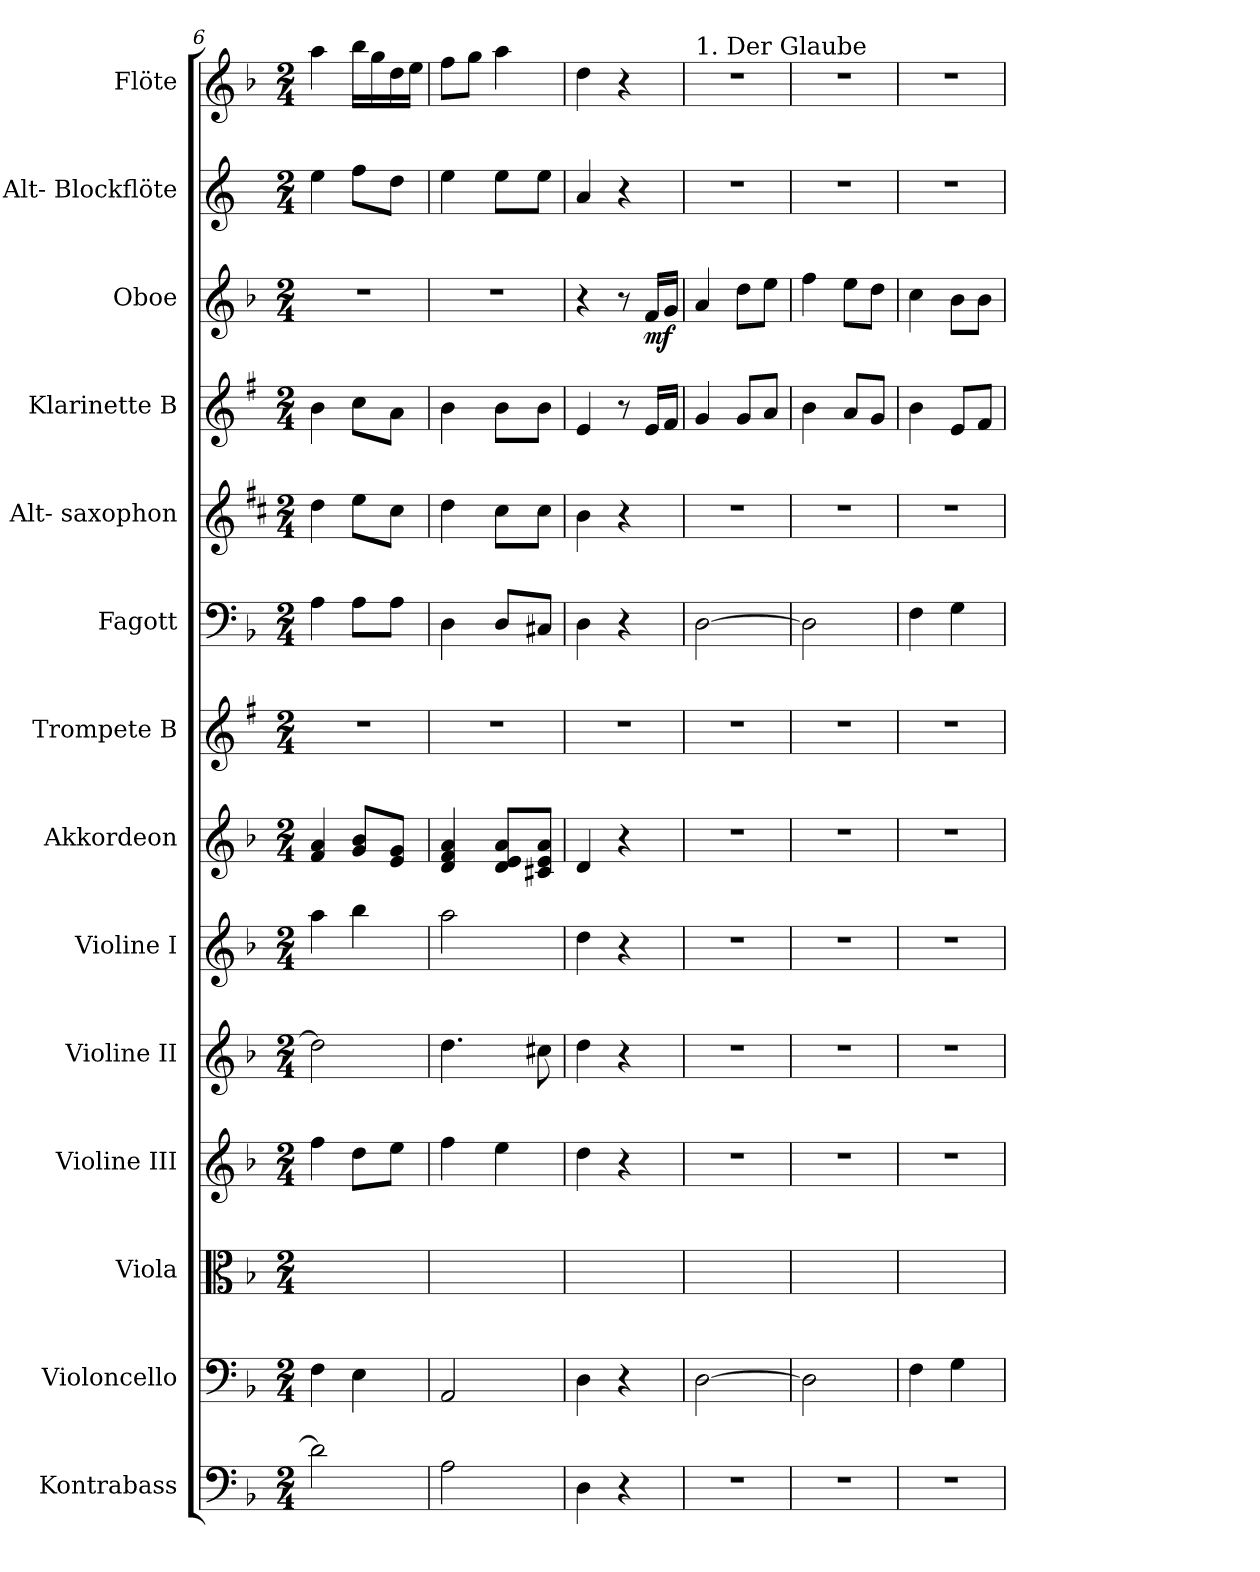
**kern	**kern	**kern	**kern	**kern	**kern	**kern	**kern	**kern	**kern	**kern	**kern	**dynam	**kern	**kern
*part14	*part13	*part12	*part11	*part10	*part9	*part8	*part7	*part6	*part5	*part4	*part3	*part3	*part2	*part1
*staff14	*staff13	*staff12	*staff11	*staff10	*staff9	*staff8	*staff7	*staff6	*staff5	*staff4	*staff3	*staff3	*staff2	*staff1
*I"Kontrabass	*I"Violoncello	*I"Viola	*I"Violine III	*I"Violine II	*I"Violine I	*I"Akkordeon	*I"Trompete B	*I"Fagott	*I"Alt- saxophon	*I"Klarinette B	*I"Oboe	*	*I"Alt- Blockflöte	*I"Flöte
*I'Kb.	*I'Vc.	*I'Vla.	*I'Vln. III	*I'Vln. II	*I'Vln. I	*I'Akk.	*I'Tpt.	*I'Fgt.	*I'ASax.	*I'Kl.	*I'Ob.	*	*I'ABfl.	*I'Fl.
*clefF4	*clefF4	*clefC3	*clefG2	*clefG2	*clefG2	*clefG2	*clefG2	*clefF4	*clefG2	*clefG2	*clefG2	*	*clefG2	*clefG2
*ITrd7c12	*	*	*	*	*	*	*ITrd1c2	*	*ITrd5c9	*ITrd1c2	*	*	*ITrd-3c-5	*
*k[b-]	*k[b-]	*k[b-]	*k[b-]	*k[b-]	*k[b-]	*k[b-]	*k[b-]	*k[b-]	*k[b-]	*k[b-]	*k[b-]	*	*k[b-]	*k[b-]
*d:	*d:	*d:	*d:	*d:	*d:	*d:	*d:	*d:	*d:	*d:	*d:	*	*d:	*d:
*M2/4	*M2/4	*M2/4	*M2/4	*M2/4	*M2/4	*M2/4	*M2/4	*M2/4	*M2/4	*M2/4	*M2/4	*	*M2/4	*M2/4
=6	=6	=6	=6	=6	=6	=6	=6	=6	=6	=6	=6	=6	=6	=6
!	!	!	!	!	!	!	!LO:N:vis=1	!	!	!	!LO:N:vis=1	!	!	!
2Di\]	4Fi\	4fi\yy	4ffi\	2ddi\]	4aai\	4fi/ 4ai	2r	4Ai\	4fi\	4ai\	2r	.	4aai\	4aai\
.	4Ei\	8di\Lyy	8ddi\L	.	4bb-i\	8gi/ 8b-iL	.	8Ai\L	8gi\L	8b-i\L	.	.	8bb-i\L	16bb-i\LL
.	.	.	.	.	.	.	.	.	.	.	.	.	.	16ggi\
.	.	8ei\Jyy	8eei\J	.	.	8ei/ 8giJ	.	8Ai\J	8ei\J	8gi\J	.	.	8ggi\J	16ddi\
.	.	.	.	.	.	.	.	.	.	.	.	.	.	16eei\JJ
=7	=7	=7	=7	=7	=7	=7	=7	=7	=7	=7	=7	=7	=7	=7
!	!	!	!	!	!	!	!LO:N:vis=1	!	!	!	!LO:N:vis=1	!	!	!
2AAi\	2AAi/	4fi\yy	4ffi\	4.ddi\	2aai\	4di/ 4fi 4ai	2r	4Di\	4fi\	4ai\	2r	.	4aai\	8ffi\L
.	.	.	.	.	.	.	.	.	.	.	.	.	.	8ggi\J
.	.	4ei\yy	4eei\	.	.	8di/ 8ei 8aiL	.	8Di/L	8ei\L	8ai\L	.	.	8aai\L	4aai\
.	.	.	.	8cc#Xi\	.	8c#Xi/ 8ei 8aiJ	.	8C#Xi/J	8ei\J	8ai\J	.	.	8aai\J	.
=8	=8	=8	=8	=8	=8	=8	=8	=8	=8	=8	=8	=8	=8	=8
!	!	!	!	!	!	!	!LO:N:vis=1	!	!	!	!	!	!	!
4DDi\	4Di\	4di\yy	4ddi\	4ddi\	4ddi\	4di/	2r	4Di\	4di\	4di/	4r	.	4ddi/	4ddi\
4r	4r	4ryy	4r	4r	4r	4r	.	4r	4r	8r	8r	.	4r	4r
.	.	.	.	.	.	.	.	.	.	16di/LL	16fi/LL	mf	.	.
.	.	.	.	.	.	.	.	.	.	16ei/JJ	16gi/JJ	.	.	.
=9	=9	=9	=9	=9	=9	=9	=9	=9	=9	=9	=9	=9	=9	=9
!	!	!	!	!	!	!	!	!	!	!	!	!	!	!LO:TX:a:t=1. Der Glaube
!LO:N:vis=1	!	!LO:N:vis=1	!LO:N:vis=1	!LO:N:vis=1	!LO:N:vis=1	!LO:N:vis=1	!LO:N:vis=1	!	!LO:N:vis=1	!	!	!	!LO:N:vis=1	!LO:N:vis=1
2r	[>2Di\	2ryy	2r	2r	2r	2r	2r	[>2Di\	2r	4fi/	4ai/	.	2r	2r
.	.	.	.	.	.	.	.	.	.	8fi/L	8ddi\L	.	.	.
.	.	.	.	.	.	.	.	.	.	8gi/J	8eei\J	.	.	.
=10	=10	=10	=10	=10	=10	=10	=10	=10	=10	=10	=10	=10	=10	=10
!LO:N:vis=1	!	!LO:N:vis=1	!LO:N:vis=1	!LO:N:vis=1	!LO:N:vis=1	!LO:N:vis=1	!LO:N:vis=1	!	!LO:N:vis=1	!	!	!	!LO:N:vis=1	!LO:N:vis=1
2r	2Di\]	2ryy	2r	2r	2r	2r	2r	2Di\]	2r	4ai\	4ffi\	.	2r	2r
.	.	.	.	.	.	.	.	.	.	8gi/L	8eei\L	.	.	.
.	.	.	.	.	.	.	.	.	.	8fi/J	8ddi\J	.	.	.
=11	=11	=11	=11	=11	=11	=11	=11	=11	=11	=11	=11	=11	=11	=11
!LO:N:vis=1	!	!LO:N:vis=1	!LO:N:vis=1	!LO:N:vis=1	!LO:N:vis=1	!LO:N:vis=1	!LO:N:vis=1	!	!LO:N:vis=1	!	!	!	!LO:N:vis=1	!LO:N:vis=1
2r	4Fi\	2ryy	2r	2r	2r	2r	2r	4Fi\	2r	4ai\	4cci\	.	2r	2r
.	4Gi\	.	.	.	.	.	.	4Gi\	.	8di/L	8b-i\L	.	.	.
.	.	.	.	.	.	.	.	.	.	8ei/J	8b-i\J	.	.	.
=	=	=	=	=	=	=	=	=	=	=	=	=	=	=
*-	*-	*-	*-	*-	*-	*-	*-	*-	*-	*-	*-	*-	*-	*-
